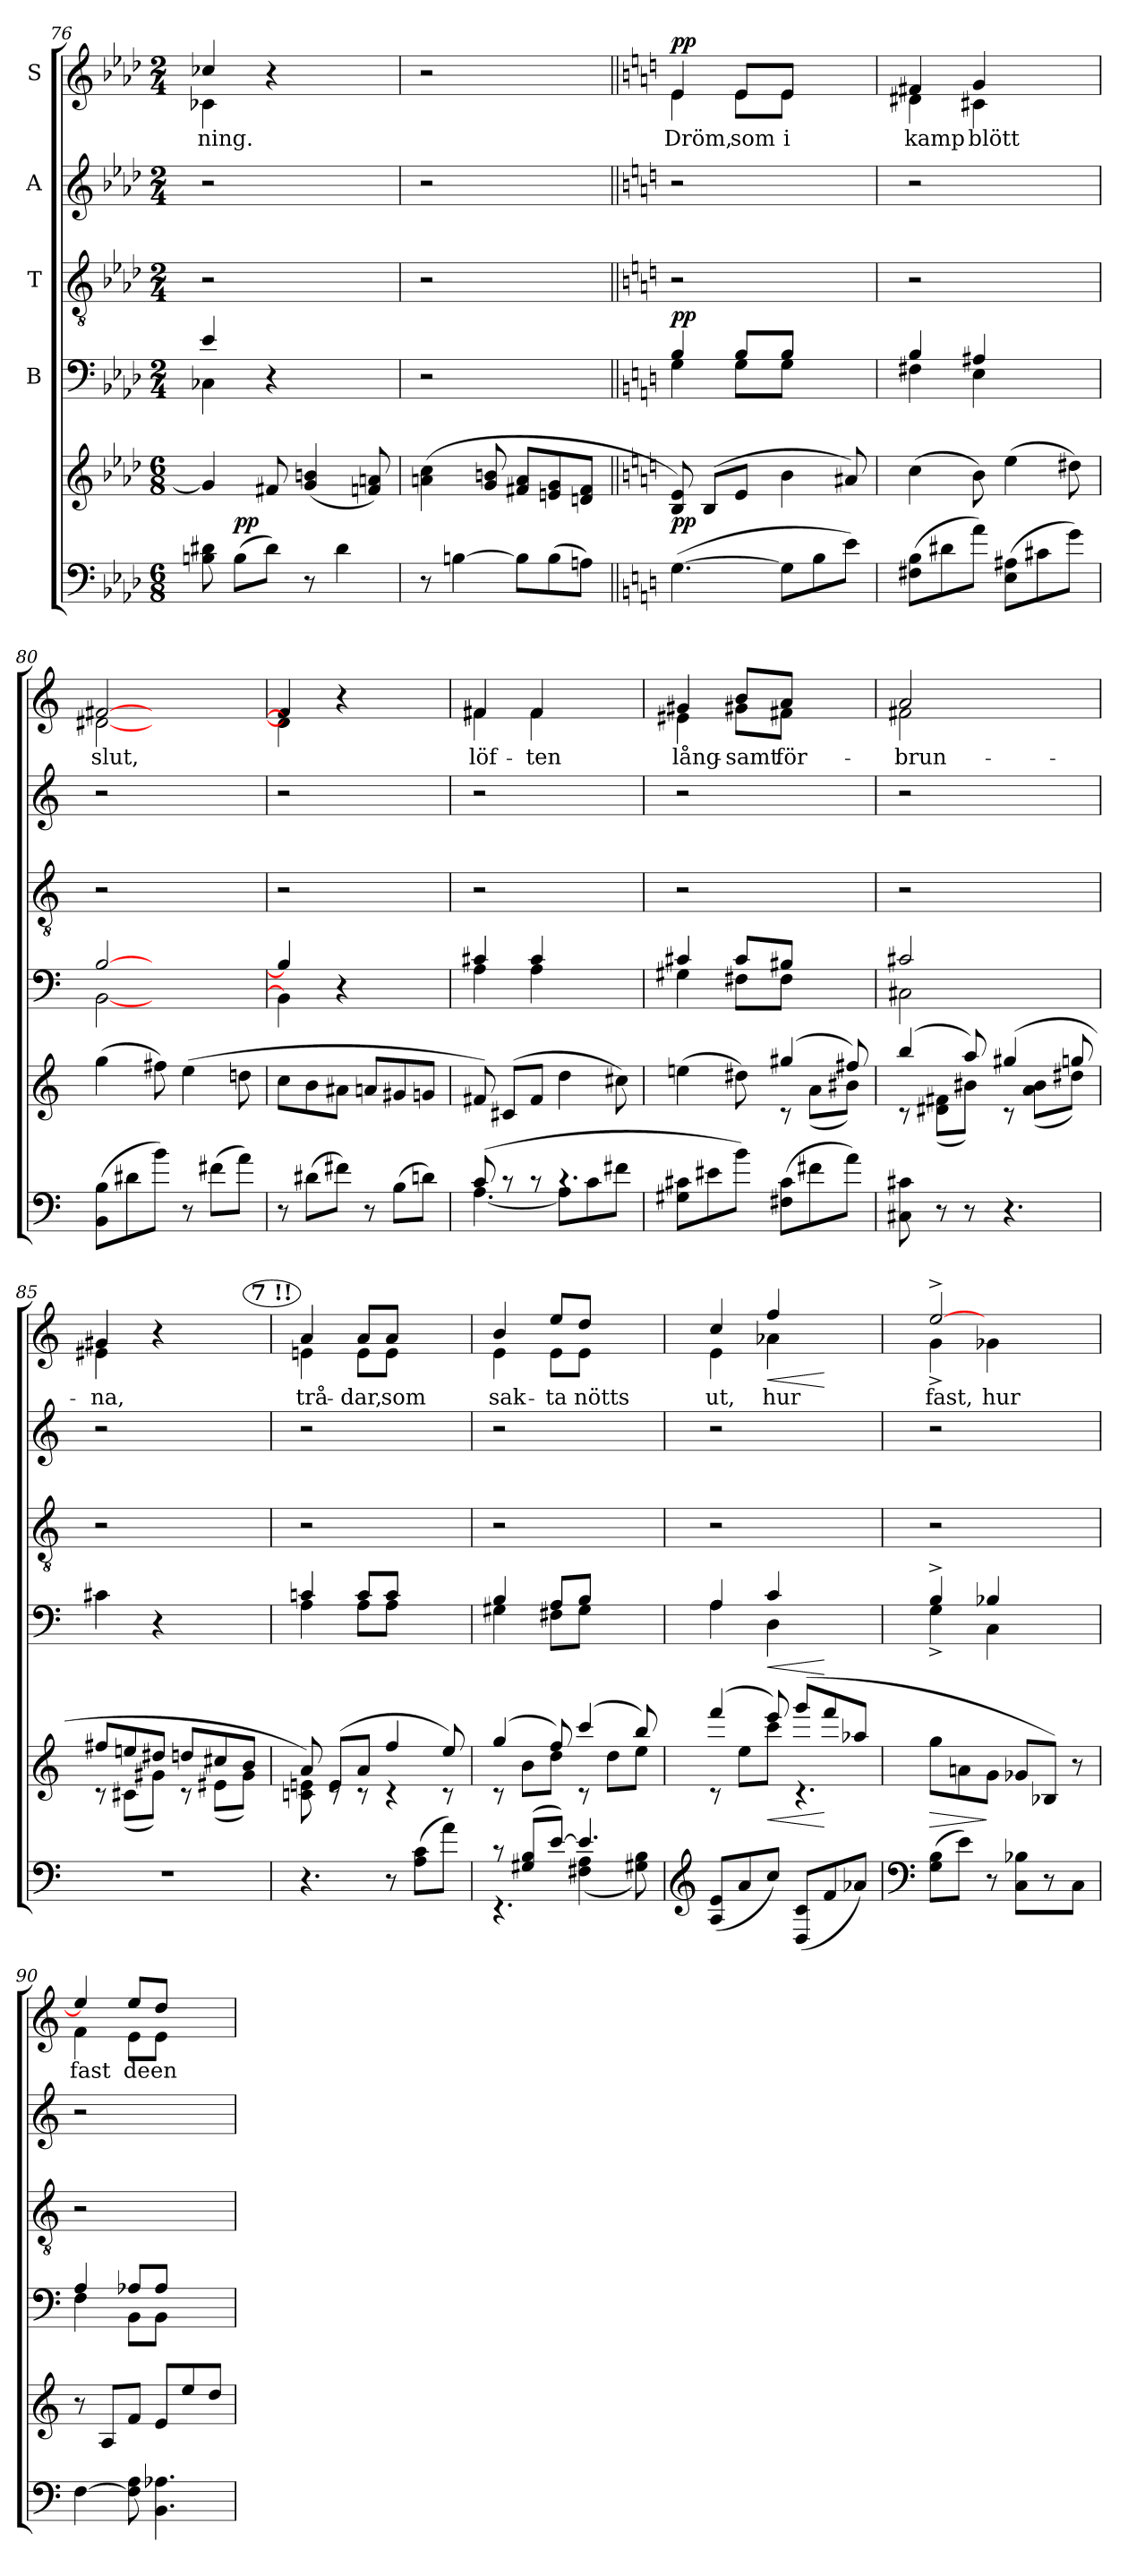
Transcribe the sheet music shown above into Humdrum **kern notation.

**kern	**dynam	**kern	**dynam	**kern	**dynam	**kern	**kern	**kern	**text	**dynam
*part6	*part6	*part5	*part5	*part4	*part4	*part3	*part2	*part1	*part1	*part1
*staff6	*staff6	*staff5	*staff5	*staff4	*staff4	*staff3	*staff2	*staff1	*staff1	*staff1
*	*	*	*	*I"B	*	*I"T	*I"A	*I"S	*	*
*clefF4	*	*clefG2	*	*clefF4	*	*clefGv2	*clefG2	*clefG2	*	*
*k[b-e-a-d-]	*	*k[b-e-a-d-]	*	*k[b-e-a-d-]	*	*k[b-e-a-d-]	*k[b-e-a-d-]	*k[b-e-a-d-]	*	*
*A-:	*	*A-:	*	*A-:	*	*A-:	*A-:	*A-:	*	*
*M6/8	*	*M6/8	*	*M2/4	*	*M2/4	*M2/4	*M2/4	*	*
=76	=76	=76	=76	=76	=76	=76	=76	=76	=76	=76
*	*	*	*	*^	*	*	*	*	*	*
!	!	!	!	!	!	!	!	!	!	!LO:LY:b	!
*	*	*	*	*	*	*	*	*	*^	*	*
8Bn\ 8d#X\	.	4g/]	.	4e-/	4C-X\	.	2r	2r	4cc-X/	4c-X\	-ning.	.
!	!LO:DY:a	!	!	!	!	!	!	!	!	!	!	!
(>8B\L	pp	.	.	.	.	.	.	.	.	.	.	.
8d#\J)	.	8f#X/	.	4r	4ryy	.	.	.	4r	4ryy	.	.
8r	.	(<4g/ 4bn/	.	.	.	.	.	.	.	.	.	.
4d#\	.	.	.	4ryy	4ryy	.	4ryy	4ryy	4ryy	4ryy	.	.
.	.	8fn/ 8an/)	.	.	.	.	.	.	.	.	.	.
*	*	*	*	*v	*v	*	*	*	*v	*v	*	*
!!LO:LB:g=z
=77	=77	=77	=77	=77	=77	=77	=77	=77	=77	=77
8r	.	(>4an\ 4cc\	.	2r	.	2r	2r	2r	.	.
[4Bn\	.	.	.	.	.	.	.	.	.	.
.	.	8g/ 8bn/	.	.	.	.	.	.	.	.
8B\L]	.	8f#X/ 8a/L	.	.	.	.	.	.	.	.
(>8B\	.	8en/ 8g/	.	4ryy	.	4ryy	4ryy	4ryy	.	.
8An\J)	.	8dn/ 8f#/J	.	.	.	.	.	.	.	.
=78||	=78||	=78||	=78||	=78||	=78||	=78||	=78||	=78||	=78||	=78||
*k[]	*	*k[]	*	*k[]	*	*k[]	*k[]	*k[]	*	*
*C:	*	*C:	*	*C:	*	*C:	*C:	*C:	*	*
*	*	*	*	*^	*	*	*	*	*	*
!	!LO:DY:a	!	!	!	!	!LO:DY:a	!	!	!	!LO:LY:b	!LO:DY:a
*	*	*	*	*	*	*	*	*	*^	*	*
(>[4.G\	pp	8B/ 8e/)	.	4B/	4G\	pp	2r	2r	4e/	4e\	Dröm,	pp
.	.	(>8B/L	.	.	.	.	.	.	.	.	.	.
!	!	!	!	!	!	!	!	!	!	!	!LO:LY:b	!
.	.	8e/J	.	8B/L	8G\L	.	.	.	8e/L	8e\L	som	.
!	!	!	!	!	!	!	!	!	!	!	!LO:LY:b	!
8G\L]	.	4b\	.	8B/J	8G\J	.	.	.	8e/J	8e\J	i	.
8B\	.	.	.	4ryy	4ryy	.	4ryy	4ryy	4ryy	4ryy	.	.
8e\J)	.	8a#X/)	.	.	.	.	.	.	.	.	.	.
=79	=79	=79	=79	=79	=79	=79	=79	=79	=79	=79	=79	=79
!	!	!	!	!	!	!	!	!	!	!	!LO:LY:b	!
(>8F#X\ 8B\L	.	(>4cc\	.	4B/	4F#X\	.	2r	2r	4f#X/	4d#X\	kamp	.
8d#X\	.	.	.	.	.	.	.	.	.	.	.	.
!	!	!	!	!	!	!	!	!	!	!	!LO:LY:b	!
8a\J)	.	8b\)	.	4A#X/	4E\	.	.	.	4g/	4c#X\	blött	.
(>8E\ 8A#X\L	.	(>4ee\	.	.	.	.	.	.	.	.	.	.
8c#X\	.	.	.	4ryy	4ryy	.	4ryy	4ryy	4ryy	4ryy	.	.
8g\J)	.	8dd#X\)	.	.	.	.	.	.	.	.	.	.
=80	=80	=80	=80	=80	=80	=80	=80	=80	=80	=80	=80	=80
!	!	!	!	!	!	!	!	!	!	!	!LO:LY:b	!
(>8BB\ 8B\L	.	(>4gg\	.	[>2B/	[<2BB\	.	2r	2r	[>2f#X/	[<2d#X\	slut,	.
8d#X\	.	.	.	.	.	.	.	.	.	.	.	.
8b\J)	.	8ff#X\)	.	.	.	.	.	.	.	.	.	.
8r	.	(>4ee\	.	.	.	.	.	.	.	.	.	.
(>8f#X\L	.	.	.	4ryy	4ryy	.	4ryy	4ryy	4ryy	4ryy	.	.
8a\J)	.	8ddni\	.	.	.	.	.	.	.	.	.	.
=81	=81	=81	=81	=81	=81	=81	=81	=81	=81	=81	=81	=81
8r	.	8cc\L	.	4B/]	4BB\]	.	2r	2r	4f#/]	4d#\]	.	.
(>8d#X\L	.	8b\	.	.	.	.	.	.	.	.	.	.
8f#X\J)	.	8a#X\J	.	4r	4ryy	.	.	.	4r	4ryy	.	.
8r	.	8an/L	.	.	.	.	.	.	.	.	.	.
(>8B\L	.	8g#X/	.	4ryy	4ryy	.	4ryy	4ryy	4ryy	4ryy	.	.
8dn\J)	.	8gn/J	.	.	.	.	.	.	.	.	.	.
=82	=82	=82	=82	=82	=82	=82	=82	=82	=82	=82	=82	=82
*^	*	*	*	*	*	*	*	*	*	*	*	*
!	!	!	!	!	!	!	!	!	!	!	!	!LO:LY:b	!
(>8c/	[<4.A\	.	8f#X/)	.	4c#X/	4A\	.	2r	2r	4f#X/	4f#\	löf-	.
8rc	.	.	(>8c#X/L	.	.	.	.	.	.	.	.	.	.
!	!	!	!	!	!	!	!	!	!	!	!	!LO:LY:b	!
8rc	.	.	8f#/J	.	4c#/	4A\	.	.	.	4f#/	4f#\	-ten	.
4.rc	8A\L]	.	4dd\	.	.	.	.	.	.	.	.	.	.
.	8c\	.	.	.	4ryy	4ryy	.	4ryy	4ryy	4ryy	4ryy	.	.
.	8f#X\J	.	8cc#X\)	.	.	.	.	.	.	.	.	.	.
!!LO:PB:g=z	!!
=83	=83	=83	=83	=83	=83	=83	=83	=83	=83	=83	=83	=83	=83
*	*	*	*^	*	*	*	*	*	*	*	*	*	*
!	!	!	!	!	!	!	!	!	!	!	!	!	!LO:LY:b	!
*v	*v	*	*	*	*	*	*	*	*	*	*	*	*	*
8G#X\ 8c#X\L	.	4.ryy	(<4eeni\	.	4c#X/	4G#X\	.	2r	2r	4g#X/	4e#X\	lång-	.
8e#X\	.	.	.	.	.	.	.	.	.	.	.	.	.
!	!	!	!	!	!	!	!	!	!	!	!	!LO:LY:b	!
8b\J)	.	.	8dd#X\)	.	8c#/L	8F#X\L	.	.	.	8b/L	8g#X\L	-samt	.
!	!	!	!	!	!	!	!	!	!	!	!	!LO:LY:b	!
(>8F#X\ 8c#\L	.	(>4gg#X/	8rc	.	8B#X/J	8F#\J	.	.	.	8a/J	8f#X\J	för-	.
8f#X\	.	.	(<8a\L	.	4ryy	4ryy	.	4ryy	4ryy	4ryy	4ryy	.	.
8a\J)	.	8ff#X/)	8b#X\J)	.	.	.	.	.	.	.	.	.	.
=84	=84	=84	=84	=84	=84	=84	=84	=84	=84	=84	=84	=84	=84
!	!	!	!	!	!	!	!	!	!	!	!	!LO:LY:b	!
8C#X\ 8c#X\	.	(>4bb/	8rc	.	2c#X/	2C#X\	.	2r	2r	2a/	2f#X\	-brun-	.
8r	.	.	(<8d#X\ 8f#X\L	.	.	.	.	.	.	.	.	.	.
8r	.	8aa/)	8b#X\J)	.	.	.	.	.	.	.	.	.	.
4.r	.	(>4gg#X/	8rc	.	.	.	.	.	.	.	.	.	.
.	.	.	(<8a\ 8b#\L	.	4ryy	4ryy	.	4ryy	4ryy	4ryy	4ryy	.	.
.	.	8ggn/	8dd#X\J)	.	.	.	.	.	.	.	.	.	.
*	*	*	*	*	*v	*v	*	*	*	*	*	*	*
=85	=85	=85	=85	=85	=85	=85	=85	=85	=85	=85	=85	=85
!	!	!	!	!	!	!	!	!	!	!	!LO:LY:b	!
2.r	.	8ff#X/L	8rc	.	4c#X\	.	2r	2r	4g#X/	4e#X\	-na,	.
.	.	8eeni/	(<8c#X\L	.	.	.	.	.	.	.	.	.
.	.	8dd#X/J	8g#X\J)	.	4r	.	.	.	4r	4ryy	.	.
.	.	8ddn/L	8rc	.	.	.	.	.	.	.	.	.
.	.	8cc#X/	(<8e#X\L	.	4ryy	.	4ryy	4ryy	4ryy	4ryy	.	.
.	.	8b/J	8g#\J)	.	.	.	.	.	.	.	.	.
!!LO:REH:place=s1:a:B:enc=circle:fs=9.9:t=7	!!
=86	=86	=86	=86	=86	=86	=86	=86	=86	=86	=86	=86	=86
*	*	*	*	*	*^	*	*	*	*	*	*	*
!	!	!	!	!	!	!	!	!	!	!	!	!LO:LY:b	!
4.r	.	8a/)	8cni\ 8eni\	.	4cni/	4A\	.	2r	2r	4a/	4eni\	trå-	.
.	.	(>8e/L	8rc	.	.	.	.	.	.	.	.	.	.
!	!	!	!	!	!	!	!	!	!	!	!	!LO:LY:b	!
.	.	8a/J	8rc	.	8c/L	8A\L	.	.	.	8a/L	8e\L	-dar,	.
!	!	!	!	!	!	!	!	!	!	!	!	!LO:LY:b	!
8r	.	4ff/	4rc	.	8c/J	8A\J	.	.	.	8a/J	8e\J	som	.
(>8A\ 8c\L	.	.	.	.	4ryy	4ryy	.	4ryy	4ryy	4ryy	4ryy	.	.
8a\J)	.	8ee/)	8rc	.	.	.	.	.	.	.	.	.	.
=87	=87	=87	=87	=87	=87	=87	=87	=87	=87	=87	=87	=87	=87
*^	*	*	*	*	*	*	*	*	*	*	*	*	*
!	!	!	!	!	!	!	!	!	!	!	!	!	!LO:LY:b	!
8rc	4.rEE	.	(>4gg/	8rc	.	4B/	4G#X\	.	2r	2r	4b/	4e\	sak-	.
(>8G#X/ 8B/L	.	.	.	8b\L	.	.	.	.	.	.	.	.	.	.
!	!	!	!	!	!	!	!	!	!	!	!	!	!LO:LY:b	!
[>8e/J)	.	.	8ff/)	8dd\J	.	8A/L	8F#X\L	.	.	.	8ee/L	8e\L	-ta	.
!	!	!	!	!	!	!	!	!	!	!	!	!	!LO:LY:b	!
4.e/]	(<4F#X\ 4A\	.	(>4ccc/	8rc	.	8B/J	8G#\J	.	.	.	8dd/J	8e\J	nötts	.
.	.	.	.	8dd\L	.	4ryy	4ryy	.	4ryy	4ryy	4ryy	4ryy	.	.
.	8G#X\ 8B\)	.	8bb/)	8ee\J	.	.	.	.	.	.	.	.	.	.
*v	*v	*	*	*	*	*	*	*	*	*	*	*	*	*
!!LO:LB:g=z	!!
=88	=88	=88	=88	=88	=88	=88	=88	=88	=88	=88	=88	=88	=88
*clefG2	*	*	*	*	*	*	*	*	*	*	*	*	*
*^	*	*	*	*	*	*	*	*	*	*	*	*	*
!	!	!	!	!	!	!	!	!	!	!	!	!	!LO:LY:b	!
*v	*v	*	*	*	*	*	*	*	*	*	*	*	*	*
(<8A/ 8e/L	.	(>4fff/	8rc	.	4A/	4A\	.	2r	2r	4cc/	4e\	ut,	.
8a/	.	.	8ee\L	.	.	.	.	.	.	.	.	.	.
!	!	!	!	!LO:HP:b	!	!	!LO:HP:b	!	!	!	!	!LO:LY:b	!LO:HP:b
8cc/J)	.	8eee/)	8ccc\J	<	4c/	4D\	<	.	.	4ff/	4a-X\	hur	<
(<8D/ 8c/L	.	(>8ggg/L	4.rc	.	.	.	.	.	.	.	.	.	.
8f/	.	8fff/	.	[	4ryy	4ryy	[	4ryy	4ryy	4ryy	4ryy	.	[
8a-X/J)	.	8aa-X/J	.	.	.	.	.	.	.	.	.	.	.
*	*	*v	*v	*	*	*	*	*	*	*	*	*	*
=89	=89	=89	=89	=89	=89	=89	=89	=89	=89	=89	=89	=89
*clefF4	*	*	*	*	*	*	*	*	*	*	*	*
!	!	!	!LO:HP:b	!	!	!	!	!	!	!	!LO:LY:b	!
(>8G\ 8B\L	.	8gg\L	>	4B^>/	4G^<\	.	2r	2r	[>2ee^>/	4g^<\	fast,	.
8e\J)	.	8ani\	.	.	.	.	.	.	.	.	.	.
!	!	!	!	!	!	!	!	!	!	!	!LO:LY:b	!
8r	.	8g\J	]	4B-X/	4C\	.	.	.	.	4g-X\	hur	.
8C\ 8B-X\L	.	8g-X/L	.	.	.	.	.	.	.	.	.	.
8r	.	8B-X/J)	.	4ryy	4ryy	.	4ryy	4ryy	4ryy	4ryy	.	.
8C\J	.	8r	.	.	.	.	.	.	.	.	.	.
=90	=90	=90	=90	=90	=90	=90	=90	=90	=90	=90	=90	=90
!	!	!	!	!	!	!	!	!	!	!	!LO:LY:b	!
[4F\	.	8r	.	4A/	4F\	.	2r	2r	4ee/]	4f\	fast	.
.	.	8A/L	.	.	.	.	.	.	.	.	.	.
!	!	!	!	!	!	!	!	!	!	!	!LO:LY:b	!
8F\] 8A\	.	8f/J	.	8A-X/L	8BB\L	.	.	.	8ee/L	8e\L	de	.
!	!	!	!	!	!	!	!	!	!	!	!LO:LY:b	!
4.BB\ 4.A-X\	.	8e/L	.	8A-/J	8BB\J	.	.	.	8dd/J	8e\J	en	.
.	.	8ee/	.	4ryy	4ryy	.	4ryy	4ryy	4ryy	4ryy	.	.
.	.	8dd/J	.	.	.	.	.	.	.	.	.	.
*	*	*	*	*v	*v	*	*	*	*v	*v	*	*
=	=	=	=	=	=	=	=	=	=	=
*-	*-	*-	*-	*-	*-	*-	*-	*-	*-	*-
